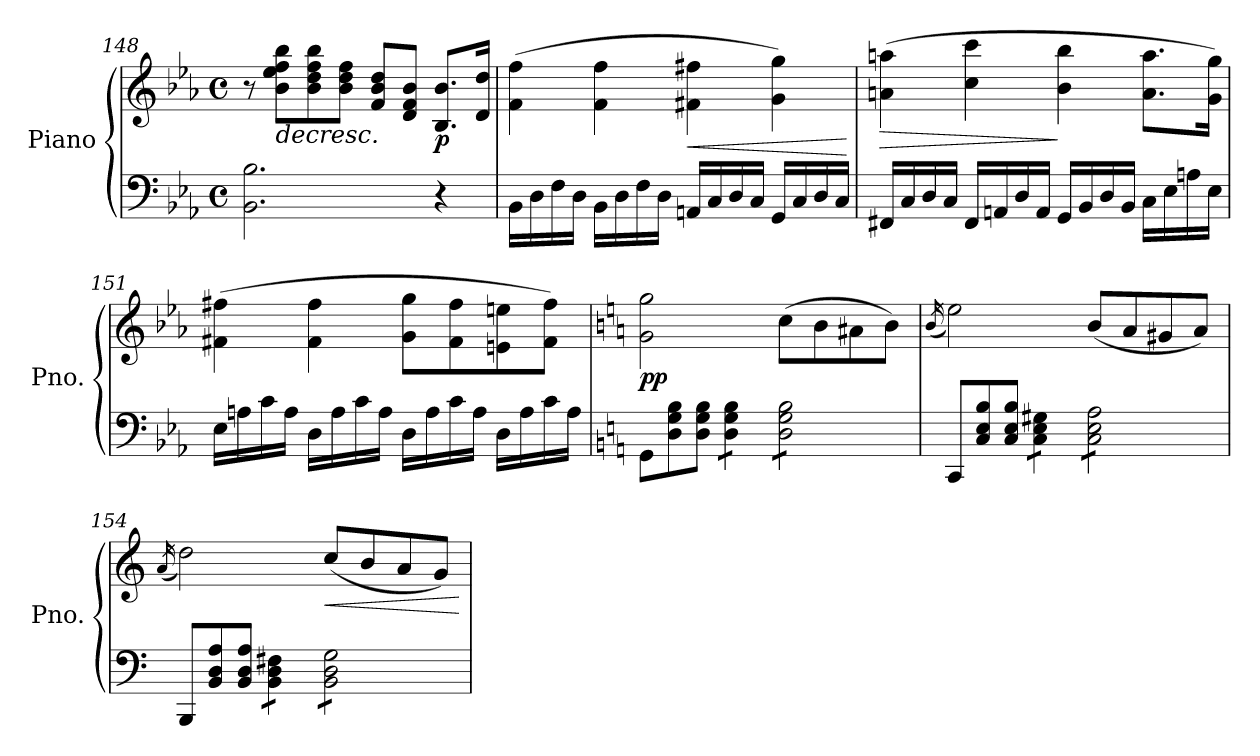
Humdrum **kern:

**kern	**kern	**dynam
*part1	*part1	*part1
*staff2	*staff1	*staff1/2
*I"Piano	*	*
*I'Pno.	*	*
!!LO:PB:g=z
*clefF4	*clefG2	*
*k[b-e-a-]	*k[b-e-a-]	*
*M4/4	*M4/4	*
*met(c)	*met(c)	*
=148	=148	=148
2.BB-\ 2.B-\	8r	.
!	!	!LO:HP:b
.	8b-\ 8ee-\ 8ff\ 8bb-\L	>
.	8b-\ 8dd\ 8ff\ 8bb-\	.
.	8b-\ 8dd\ 8ff\J	.
.	8f/ 8b-/ 8dd/L	.
.	8d/ 8f/ 8b-/J	.
!	!	!LO:DY:b
4r	8.B-/ 8.b-/L	p
.	16d/ 16dd/Jk	]
=149	=149	=149
16BB-\LL	(4f\ 4ff\	.
16D\	.	.
16F\	.	.
16D\JJ	.	.
16BB-\LL	4f\ 4ff\	.
16D\	.	.
16F\	.	.
16D\JJ	.	.
!	!	!LO:HP:b
16AAn/LL	4f#X\ 4ff#X\	<
16C/	.	.
16D/	.	.
16C/JJ	.	.
16GG/LL	4g\ 4gg\)	.
16C/	.	.
16D/	.	.
16C/JJ	.	.
.	.	[
=150	=150	=150
!	!	!LO:HP:b
16FF#X/LL	(4an\ 4aan\	>
16C/	.	.
16D/	.	.
16C/JJ	.	.
16FF#/LL	4cc\ 4ccc\	.
16AAn/	.	.
16D/	.	.
16AA/JJ	.	.
16GG/LL	4b-\ 4bb-\	]
16BB-/	.	.
16D/	.	.
16BB-/JJ	.	.
16C\LL	8.a\ 8.aa\L	.
16E-\	.	.
16An\	.	.
16E-\JJ	16g\ 16gg\Jk)	.
!!LO:LB:g=z
=151	=151	=151
16E-\LL	(4f#X\ 4ff#X\	.
16An\	.	.
16c\	.	.
16A\JJ	.	.
16D\LL	4f#\ 4ff#\	.
16A\	.	.
16c\	.	.
16A\JJ	.	.
16D\LL	8g\ 8gg\L	.
16A\	.	.
16c\	8f#\ 8ff#\	.
16A\JJ	.	.
16D\LL	8en\ 8een\	.
16A\	.	.
16c\	8f#\ 8ff#\J)	.
16A\JJ	.	.
=152	=152	=152
*k[]	*k[]	*
*Xtuplet	*	*
!	!	!LO:DY:b
12GG\L	2g\ 2gg\	pp
12D\ 12G\ 12B\	.	.
12D\ 12G\ 12B\J	.	.
*tremolo	*	*
12D\ 12G\ 12B\L	.	.
12D\ 12G\ 12B\	.	.
12D\ 12G\ 12B\J	.	.
12D\ 12G\ 12B\L	(8cc\L	.
12D\ 12G\ 12B\	.	.
.	8b\	.
12D\ 12G\ 12B\	.	.
12D\ 12G\ 12B\	8a#X\	.
12D\ 12G\ 12B\	.	.
.	8b\J)	.
12D\ 12G\ 12B\J	.	.
*Xtremolo	*	*
=153	=153	=153
.	(16qb/	.
12CC/L	2ee\)	.
12C/ 12E/ 12B/	.	.
12C/ 12E/ 12B/J	.	.
*tremolo	*	*
12C\ 12E\ 12G#X\L	.	.
12C\ 12E\ 12G#X\	.	.
12C\ 12E\ 12G#X\J	.	.
12C\ 12E\ 12A\L	(8b/L	.
12C\ 12E\ 12A\	.	.
.	8a/	.
12C\ 12E\ 12A\	.	.
12C\ 12E\ 12A\	8g#X/	.
12C\ 12E\ 12A\	.	.
.	8a/J)	.
12C\ 12E\ 12A\J	.	.
*Xtremolo	*	*
!!LO:LB:g=z
=154	=154	=154
.	(16qa/	.
12BBB/L	2dd\)	.
12BB/ 12D/ 12A/	.	.
12BB/ 12D/ 12A/J	.	.
*tremolo	*	*
12BB\ 12D\ 12F#X\L	.	.
12BB\ 12D\ 12F#X\	.	.
12BB\ 12D\ 12F#X\J	.	.
!	!	!LO:HP:b
12BB\ 12D\ 12G\L	(8cc/L	<
12BB\ 12D\ 12G\	.	.
.	8b/	.
12BB\ 12D\ 12G\	.	.
12BB\ 12D\ 12G\	8a/	.
12BB\ 12D\ 12G\	.	.
.	8g/J)	.
12BB\ 12D\ 12G\J	.	.
*Xtremolo	*	*
.	.	[
=	=	=
*-	*-	*-
